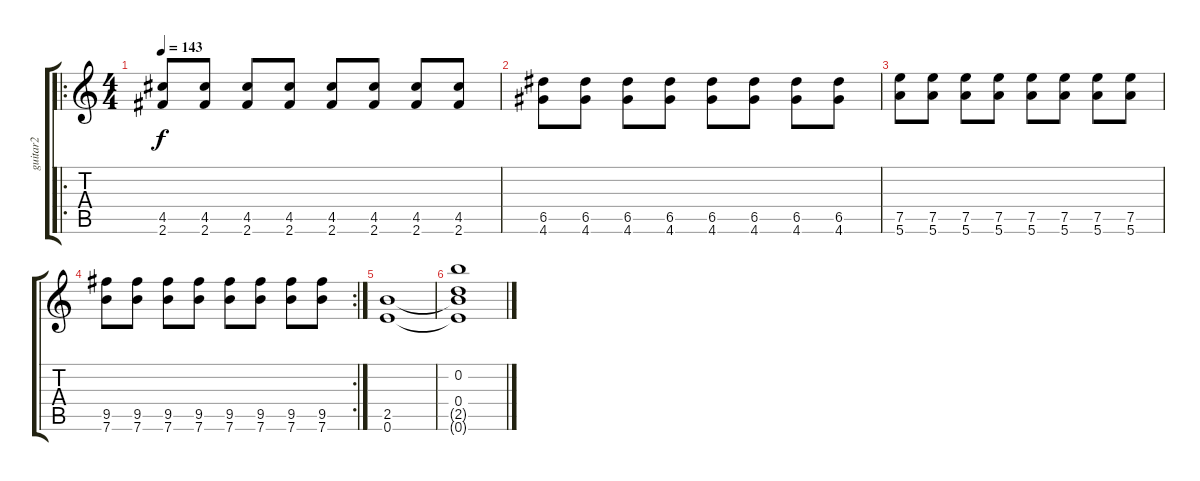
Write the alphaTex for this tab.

\track ("guitar2" "guitar2") {instrument overdrivenguitar}
\staff {score tabs}
\tuning (E5 B4 G4 D4 A3 E3) {hide}
\ro
\ts (4 4)
\tempo 143
\clef g2
\ks c
(4.5 2.6).8{dy f} (4.5 2.6).8 (4.5 2.6).8 (4.5 2.6).8 (4.5 2.6).8 (4.5 2.6).8 (4.5 2.6).8 (4.5 2.6).8 |
(6.5 4.6).8 (6.5 4.6).8 (6.5 4.6).8 (6.5 4.6).8 (6.5 4.6).8 (6.5 4.6).8 (6.5 4.6).8 (6.5 4.6).8 |
(7.5 5.6).8 (7.5 5.6).8 (7.5 5.6).8 (7.5 5.6).8 (7.5 5.6).8 (7.5 5.6).8 (7.5 5.6).8 (7.5 5.6).8 |
\rc 2
(9.5 7.6).8 (9.5 7.6).8 (9.5 7.6).8 (9.5 7.6).8 (9.5 7.6).8 (9.5 7.6).8 (9.5 7.6).8 (9.5 7.6).8 |
(2.5 0.6).1 |
(0.2 0.4 2.5{t} 0.6{t}).1
